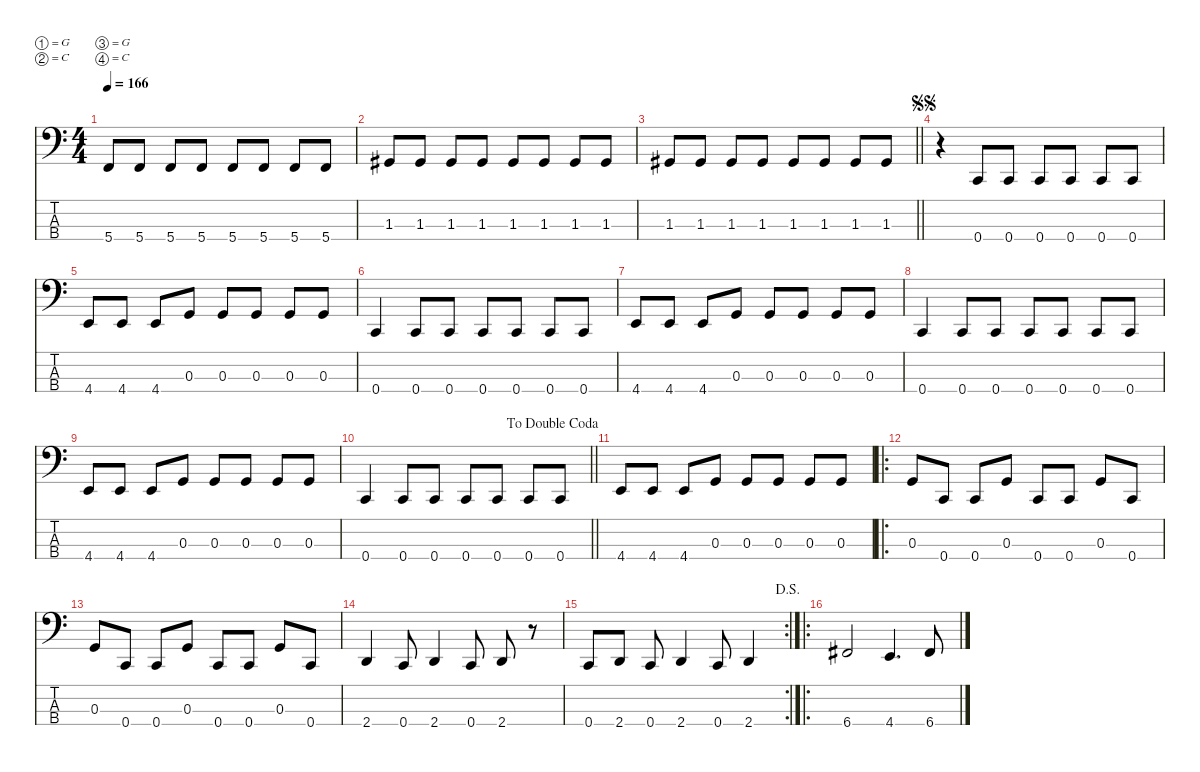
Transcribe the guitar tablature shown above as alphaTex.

\defaultSystemsLayout 4
\hideDynamics
\bracketExtendMode nobrackets
\singleTrackTrackNamePolicy hidden
\multiTrackTrackNamePolicy hidden
\firstSystemTrackNameMode fullname
\otherSystemsTrackNameOrientation horizontal
\track ("Basse" "el.bs.") {instrument electricbassfinger}
\staff {score tabs}
\tuning (G2 C2 G1 C1)
\ts (4 4)
\tempo 166
\clef f4
\ks c
5.4.8{dy f beam Up} 5.4.8{beam Up} 5.4.8{beam Up} 5.4.8{beam Up} 5.4.8{beam Up} 5.4.8{beam Up} 5.4.8{beam Up} 5.4.8{beam Up} |
1.3{acc #}.8{beam Up} 1.3{acc #}.8{beam Up} 1.3{acc #}.8{beam Up} 1.3{acc #}.8{beam Up} 1.3{acc #}.8{beam Up} 1.3{acc #}.8{beam Up} 1.3{acc #}.8{beam Up} 1.3{acc #}.8{beam Up} |
\barLineRight lightlight
1.3{acc #}.8{beam Up} 1.3{acc #}.8{beam Up} 1.3{acc #}.8{beam Up} 1.3{acc #}.8{beam Up} 1.3{acc #}.8{beam Up} 1.3{acc #}.8{beam Up} 1.3{acc #}.8{beam Up} 1.3{acc #}.8{beam Up} |
\jump segnosegno
r.4{beam Down} 0.4.8{beam Up} 0.4.8{beam Up} 0.4.8{beam Up} 0.4.8{beam Up} 0.4.8{beam Up} 0.4.8{beam Up} |
4.4.8{beam Up} 4.4.8{beam Up} 4.4.8{beam Up} 0.3.8{beam Up} 0.3.8{beam Up} 0.3.8{beam Up} 0.3.8{beam Up} 0.3.8{beam Up} |
0.4.4{beam Up} 0.4.8{beam Up} 0.4.8{beam Up} 0.4.8{beam Up} 0.4.8{beam Up} 0.4.8{beam Up} 0.4.8{beam Up} |
4.4.8{beam Up} 4.4.8{beam Up} 4.4.8{beam Up} 0.3.8{beam Up} 0.3.8{beam Up} 0.3.8{beam Up} 0.3.8{beam Up} 0.3.8{beam Up} |
0.4.4{beam Up} 0.4.8{beam Up} 0.4.8{beam Up} 0.4.8{beam Up} 0.4.8{beam Up} 0.4.8{beam Up} 0.4.8{beam Up} |
4.4.8{beam Up} 4.4.8{beam Up} 4.4.8{beam Up} 0.3.8{beam Up} 0.3.8{beam Up} 0.3.8{beam Up} 0.3.8{beam Up} 0.3.8{beam Up} |
\jump dadoublecoda
\barLineRight lightlight
0.4.4{beam Up} 0.4.8{beam Up} 0.4.8{beam Up} 0.4.8{beam Up} 0.4.8{beam Up} 0.4.8{beam Up} 0.4.8{beam Up} |
4.4.8{beam Up} 4.4.8{beam Up} 4.4.8{beam Up} 0.3.8{beam Up} 0.3.8{beam Up} 0.3.8{beam Up} 0.3.8{beam Up} 0.3.8{beam Up} |
\ro
0.3.8{beam Up} 0.4.8{beam Up} 0.4.8{beam Up} 0.3.8{beam Up} 0.4.8{beam Up} 0.4.8{beam Up} 0.3.8{beam Up} 0.4.8{beam Up} |
0.3.8{beam Up} 0.4.8{beam Up} 0.4.8{beam Up} 0.3.8{beam Up} 0.4.8{beam Up} 0.4.8{beam Up} 0.3.8{beam Up} 0.4.8{beam Up} |
2.4.4{beam Up} 0.4.8{beam Up} 2.4.4{beam Up} 0.4.8{beam Up} 2.4.8{beam Up} r.8{beam Up} |
\rc 2
\jump dalsegno
0.4.8{beam Up} 2.4.8{beam Up} 0.4.8{beam Up} 2.4.4{beam Up} 0.4.8{beam Up} 2.4.4{beam Up} |
\ro
6.4{acc #}.2{beam Up} 4.4.4{d beam Up} 6.4{acc #}.8{beam Up}
